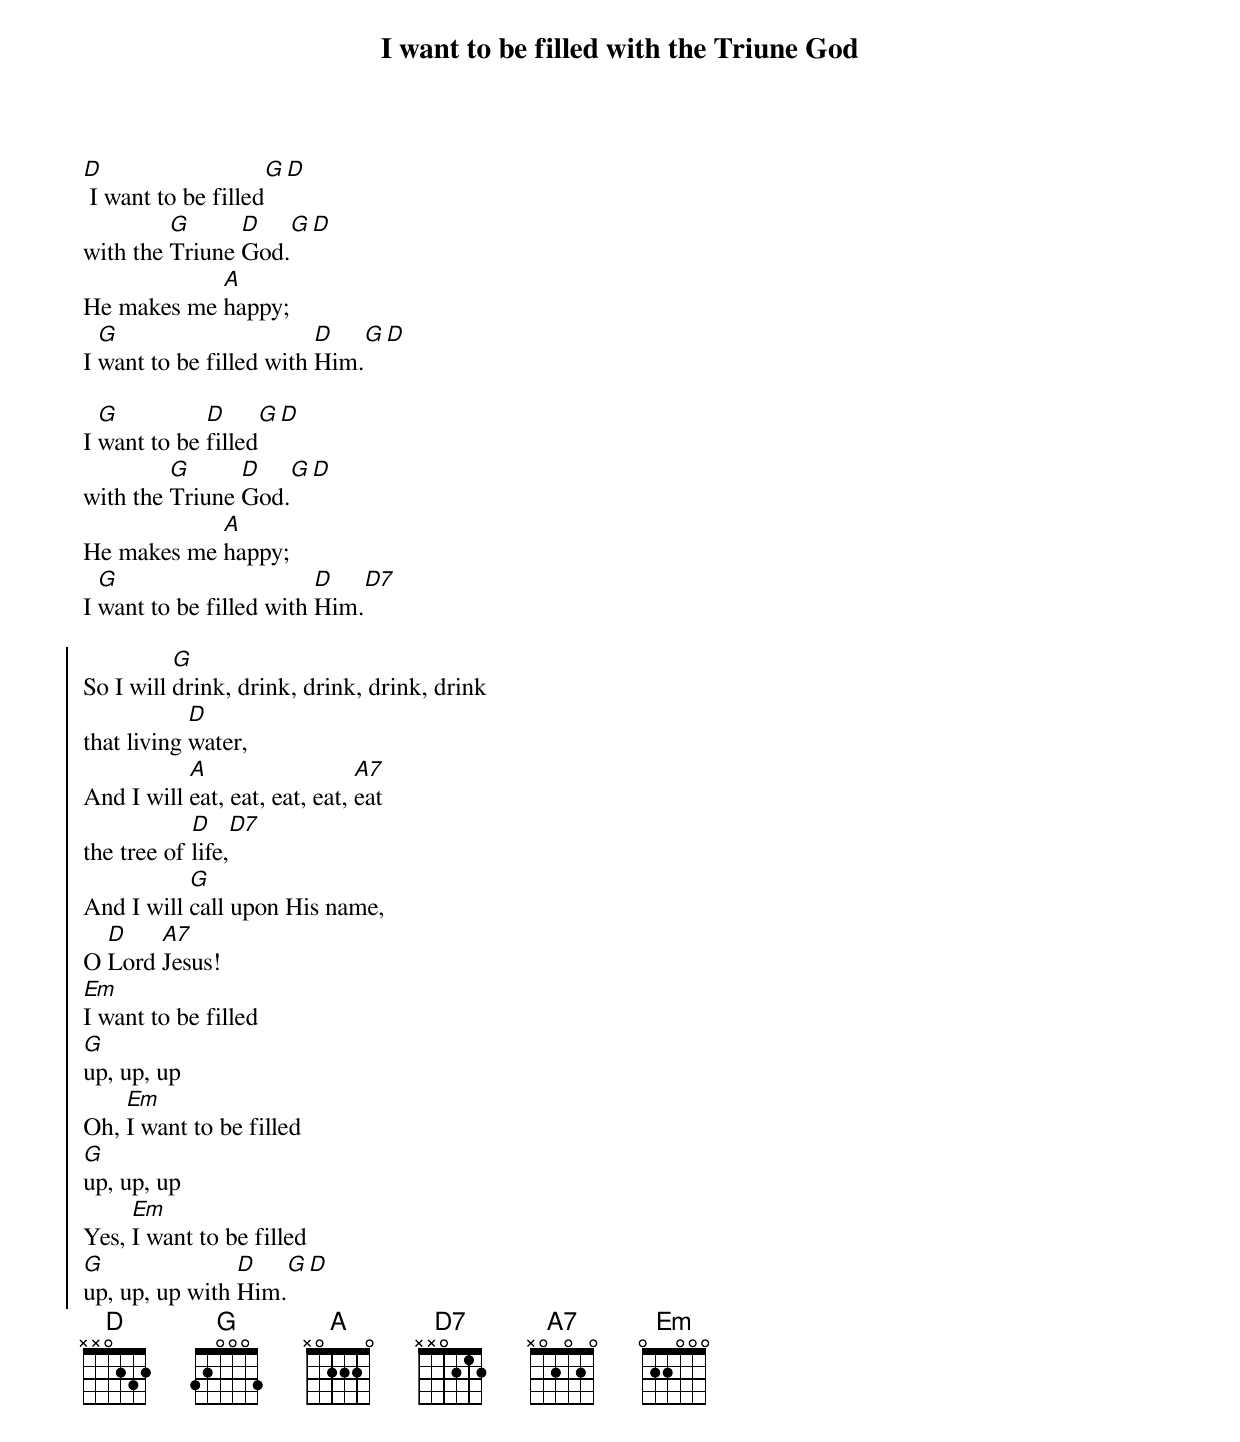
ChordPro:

{t:I want to be filled with the Triune God}

[D] I want to be filled[G][D]
with the [G]Triune [D]God.[G][D]
He makes me [A]happy;
I [G]want to be filled with [D]Him.[G][D]

I [G]want to be [D]filled[G][D]
with the [G]Triune [D]God.[G][D]
He makes me [A]happy;
I [G]want to be filled with [D]Him.[D7]

{soc}
So I will [G]drink, drink, drink, drink, drink
that living [D]water,
And I will [A]eat, eat, eat, eat, [A7]eat
the tree of [D]life,[D7]
And I will [G]call upon His name,
O [D]Lord [A7]Jesus!
[Em]I want to be filled
[G]up, up, up
Oh, [Em]I want to be filled
[G]up, up, up
Yes, [Em]I want to be filled
[G]up, up, up with [D]Him.[G][D]
{eoc}
